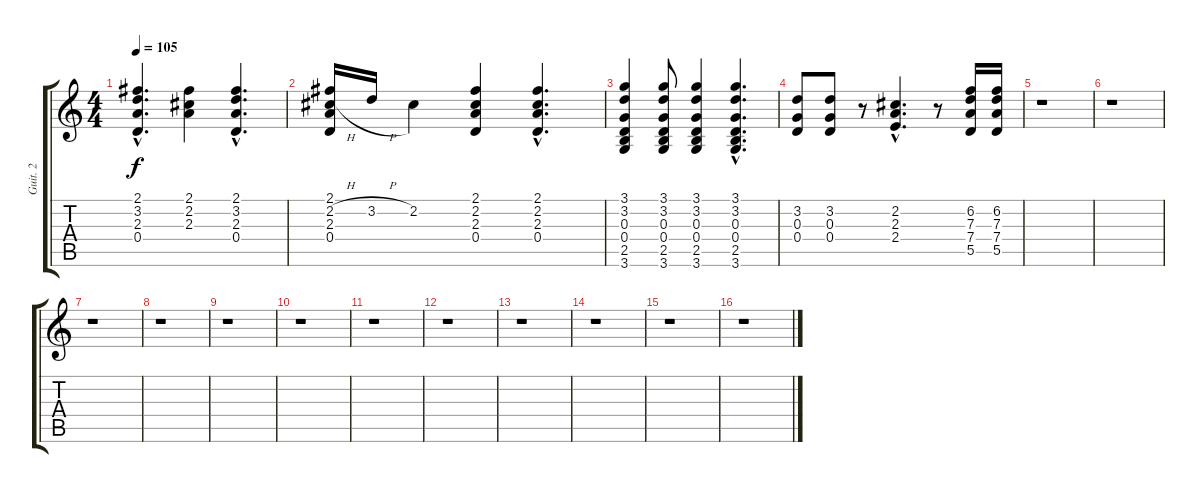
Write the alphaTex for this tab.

\track ("Guit. 2" "Guit. 2") {instrument electricguitarjazz}
\staff {score tabs}
\tuning (E4 B3 G3 D3 A2 E2) {hide}
\ts (4 4)
\tempo 105
\clef g2
\ks c
(2.1{hac} 3.2{hac} 2.3{hac} 0.4{hac}).4{d dy f} (2.1 2.2 2.3).4 (2.1{hac} 3.2{hac} 2.3{hac} 0.4{hac}).4{d} |
(2.1 2.2{h} 2.3 0.4).16 3.2{h}.16 2.2.4 (2.1 2.2 2.3 0.4).4 (2.1{hac} 2.2{hac} 2.3{hac} 0.4{hac}).4{d} |
(3.1 3.2 0.3 0.4 2.5 3.6).4 (3.1 3.2 0.3 0.4 2.5 3.6).8 (3.1 3.2 0.3 0.4 2.5 3.6).4 (3.1{hac} 3.2{hac} 0.3{hac} 0.4{hac} 2.5{hac} 3.6{hac}).4{d} |
(3.2 0.3 0.4).8 (3.2 0.3 0.4).8 r.8 (2.2{hac} 2.3{hac} 2.4{hac}).4{d} r.8 (6.2 7.3 7.4 5.5).16 (6.2 7.3 7.4 5.5).16 |
r.1 |
r.1 |
r.1 |
r.1 |
r.1 |
r.1 |
r.1 |
r.1 |
r.1 |
r.1 |
r.1 |
r.1
